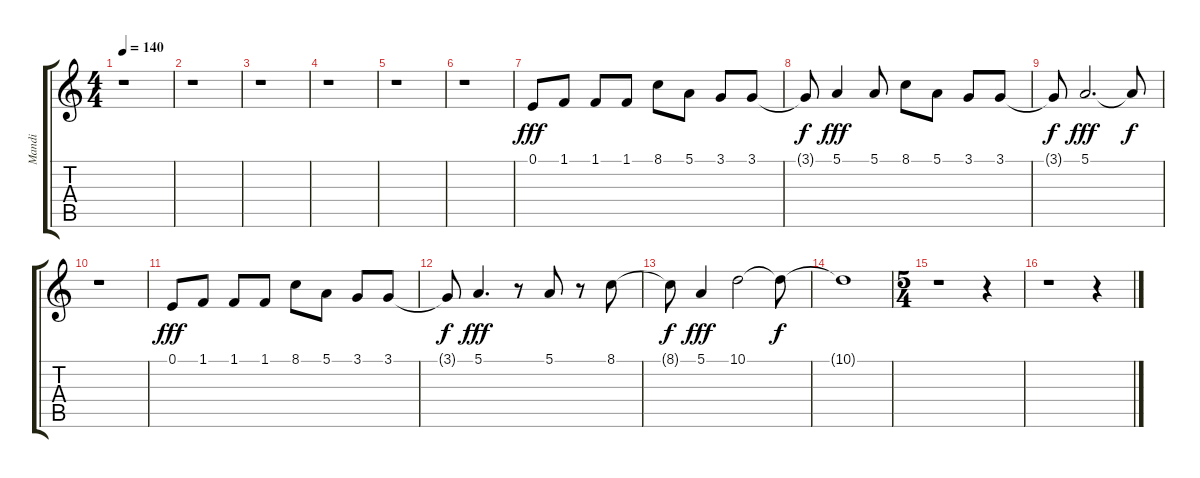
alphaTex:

\track ("Mandi" "Mandi") {instrument voiceoohs}
\staff {score tabs}
\tuning (E4 B3 G3 D3 A2 E2) {hide}
\ts (4 4)
\tempo 140
\clef g2
\ks c
r.1{dy fff} |
r.1 |
r.1 |
r.1 |
r.1 |
r.1 |
0.1.8 1.1.8 1.1.8 1.1.8 8.1.8 5.1.8 3.1.8 3.1.8 |
3.1{t}.8{dy f} 5.1.4{dy fff} 5.1.8 8.1.8 5.1.8 3.1.8 3.1.8 |
3.1{t}.8{dy f} 5.1.2{d dy fff} 5.1{t}.8{dy f} |
r.1 |
0.1.8{dy fff} 1.1.8 1.1.8 1.1.8 8.1.8 5.1.8 3.1.8 3.1.8 |
3.1{t}.8{dy f} 5.1.4{d dy fff} r.8 5.1.8 r.8 8.1.8 |
8.1{t}.8{dy f} 5.1.4{dy fff} 10.1.2 10.1{t}.8{dy f} |
10.1{t}.1 |
\ts (5 4)
r.1 r.4 |
r.1 r.4
